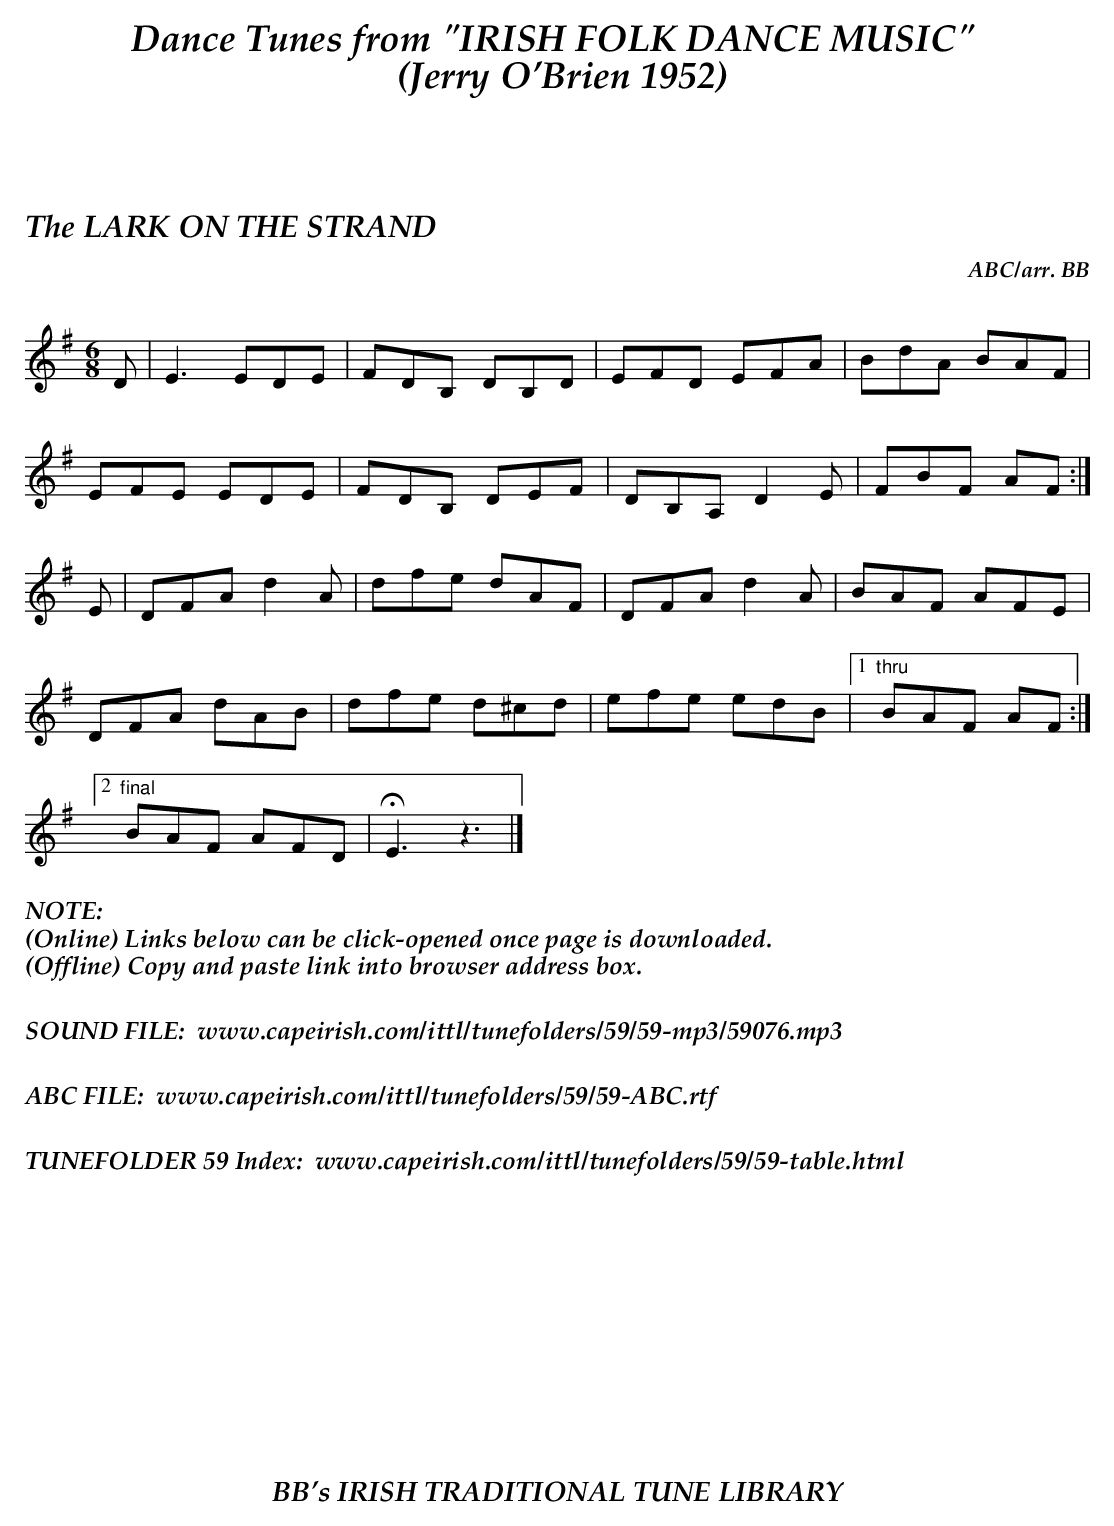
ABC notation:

X:1
T:LARK ON THE STRAND, The
C:ABC/arr. BB
M:6/8
K:G
D|E3 EDE|FDB, DB,D|EFD EFA|BdA BAF|
EFE EDE|FDB, DEF|DB,A, D2E|FBF AF :|
E|DFA d2A|dfe dAF|DFA d2A|BAF AFE|
DFA dAB|dfe d^cd|efe edB|1 "thru"BAF AF :|
[2 "final"BAF AFD|HE3z3|]
%%textfont "Palatino-BoldItalic" 16
%%begintext
%%NOTE:
(Online) Links below can be click-opened once page is downloaded.
(Offline) Copy and paste link into browser address box.
%%
%%
SOUND FILE:  www.capeirish.com/ittl/tunefolders/59/59-mp3/59076.mp3
%%
%%
ABC FILE:  www.capeirish.com/ittl/tunefolders/59/59-ABC.rtf
%%
%%
TUNEFOLDER 59 Index:  www.capeirish.com/ittl/tunefolders/59/59-table.html
